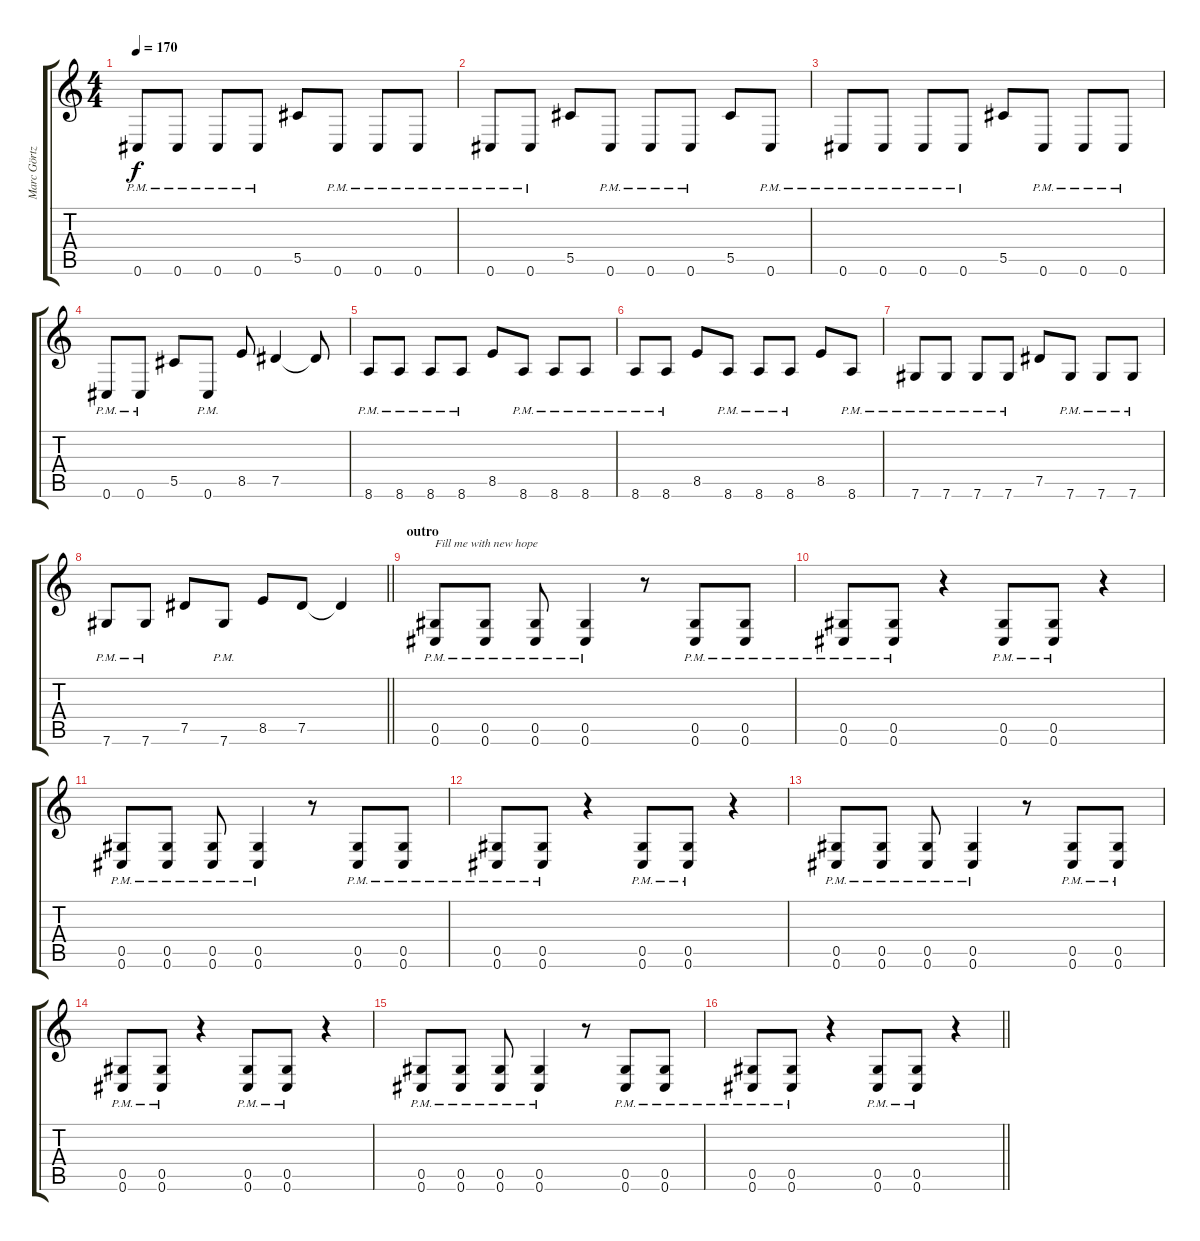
\track ("Marc Görtz - Guitar" "Marc Görtz") {instrument overdrivenguitar}
\staff {score tabs}
\tuning (Eb4 Bb3 Gb3 Db3 Ab2 Db2) {hide}
\ts (4 4)
\tempo 170
\clef g2
\ks c
0.6{pm}.8{dy f} 0.6{pm}.8 0.6{pm}.8 0.6{pm}.8 5.5.8 0.6{pm}.8 0.6{pm}.8 0.6{pm}.8 |
0.6{pm}.8 0.6{pm}.8 5.5.8 0.6{pm}.8 0.6{pm}.8 0.6{pm}.8 5.5.8 0.6{pm}.8 |
0.6{pm}.8 0.6{pm}.8 0.6{pm}.8 0.6{pm}.8 5.5.8 0.6{pm}.8 0.6{pm}.8 0.6{pm}.8 |
0.6{pm}.8 0.6{pm}.8 5.5.8 0.6{pm}.8 8.5.8 7.5.4 7.5{t}.8 |
8.6{pm}.8 8.6{pm}.8 8.6{pm}.8 8.6{pm}.8 8.5.8 8.6{pm}.8 8.6{pm}.8 8.6{pm}.8 |
8.6{pm}.8 8.6{pm}.8 8.5.8 8.6{pm}.8 8.6{pm}.8 8.6{pm}.8 8.5.8 8.6{pm}.8 |
7.6{pm}.8 7.6{pm}.8 7.6{pm}.8 7.6{pm}.8 7.5.8 7.6{pm}.8 7.6{pm}.8 7.6{pm}.8 |
\barLineRight lightlight
7.6{pm}.8 7.6{pm}.8 7.5.8 7.6{pm}.8 8.5.8 7.5.8 7.5{t}.4 |
\section ("" "outro")
(0.5{pm} 0.6{pm}).8{txt "Fill me with new hope"} (0.5{pm} 0.6{pm}).8 (0.5{pm} 0.6{pm}).8 (0.5{pm} 0.6{pm}).4 r.8 (0.5{pm} 0.6{pm}).8 (0.5{pm} 0.6{pm}).8 |
(0.5{pm} 0.6{pm}).8 (0.5{pm} 0.6{pm}).8 r.4 (0.5{pm} 0.6{pm}).8 (0.5{pm} 0.6{pm}).8 r.4 |
(0.5{pm} 0.6{pm}).8 (0.5{pm} 0.6{pm}).8 (0.5{pm} 0.6{pm}).8 (0.5{pm} 0.6{pm}).4 r.8 (0.5{pm} 0.6{pm}).8 (0.5{pm} 0.6{pm}).8 |
(0.5{pm} 0.6{pm}).8 (0.5{pm} 0.6{pm}).8 r.4 (0.5{pm} 0.6{pm}).8 (0.5{pm} 0.6{pm}).8 r.4 |
(0.5{pm} 0.6{pm}).8 (0.5{pm} 0.6{pm}).8 (0.5{pm} 0.6{pm}).8 (0.5{pm} 0.6{pm}).4 r.8 (0.5{pm} 0.6{pm}).8 (0.5{pm} 0.6{pm}).8 |
(0.5{pm} 0.6{pm}).8 (0.5{pm} 0.6{pm}).8 r.4 (0.5{pm} 0.6{pm}).8 (0.5{pm} 0.6{pm}).8 r.4 |
(0.5{pm} 0.6{pm}).8 (0.5{pm} 0.6{pm}).8 (0.5{pm} 0.6{pm}).8 (0.5{pm} 0.6{pm}).4 r.8 (0.5{pm} 0.6{pm}).8 (0.5{pm} 0.6{pm}).8 |
\barLineRight lightlight
(0.5{pm} 0.6{pm}).8 (0.5{pm} 0.6{pm}).8 r.4 (0.5{pm} 0.6{pm}).8 (0.5{pm} 0.6{pm}).8 r.4
